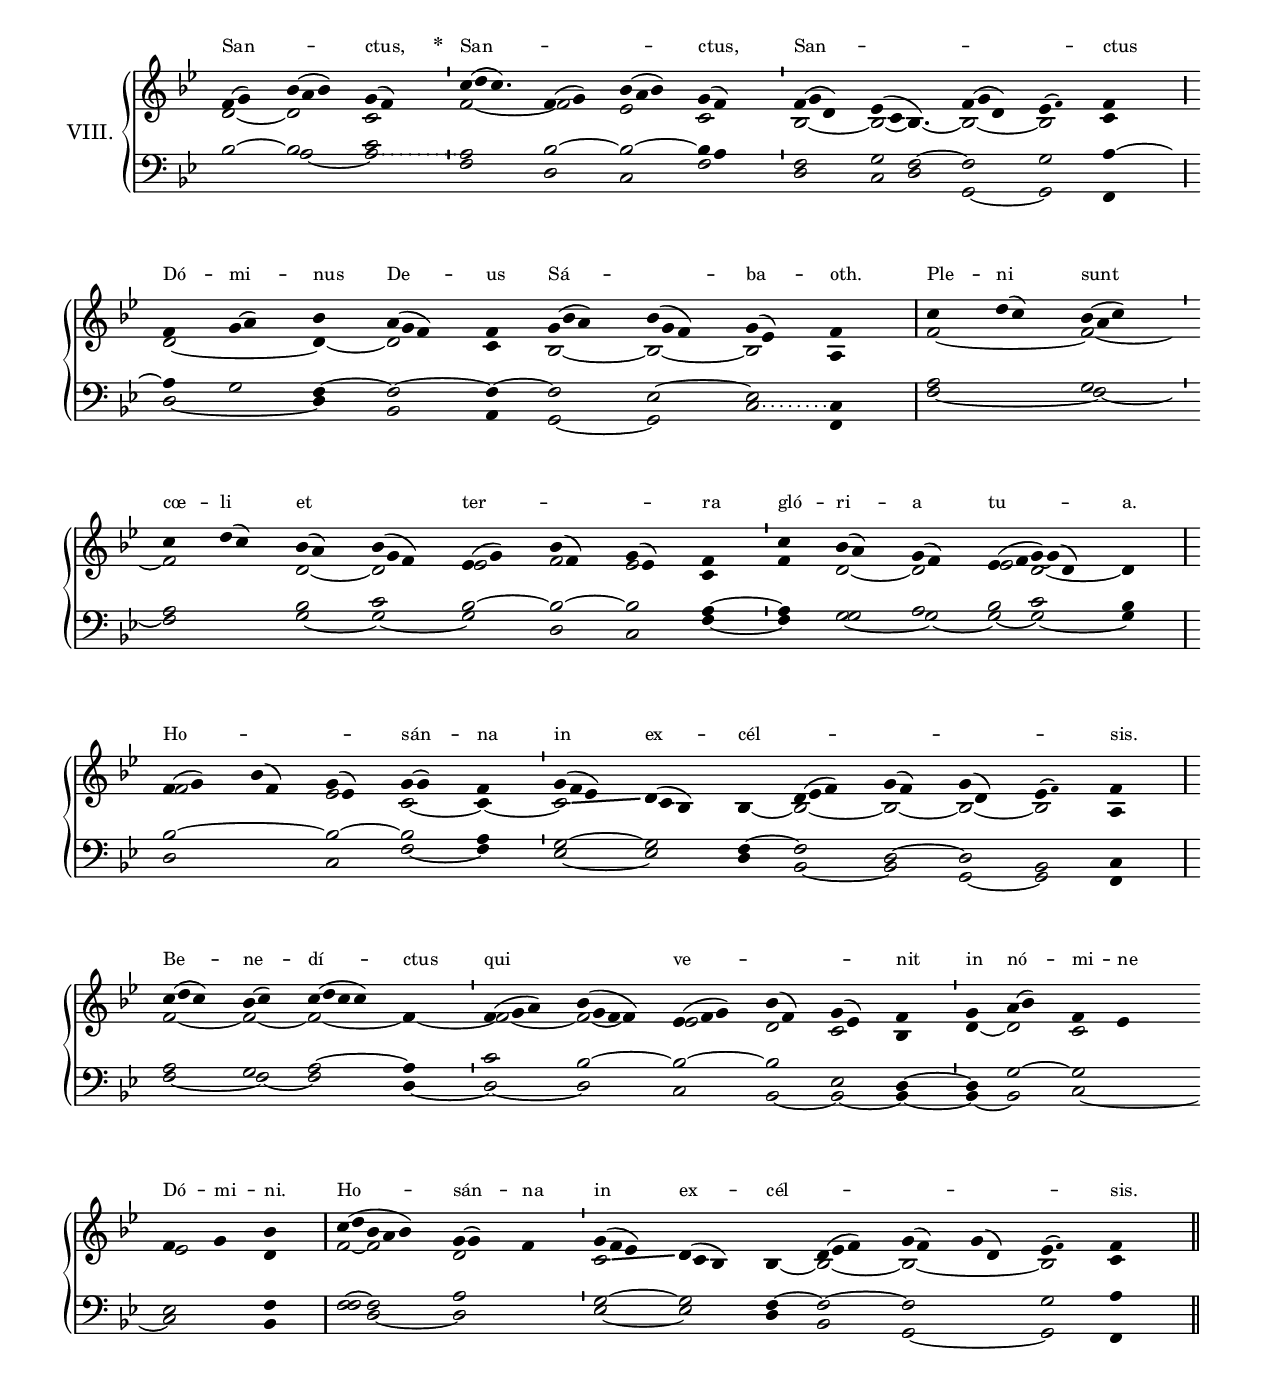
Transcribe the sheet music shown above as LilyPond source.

\version "2.18"
\include "gregorian.ly"
\include "noh2.ily"

%Page reference: page v.45
%(volume.page)

global = {
 \key f \mixolydian
 \cadenzaOn 
 \override Glissando #'thickness = #2.0
}

chantText = \lyricmode {
San -- _ ctus, 
\set stanza = " * " San -- _ _ ctus, San -- _ _ _ ctus 
Dó -- mi -- nus De -- us Sá -- _ ba -- oth. 
Ple -- ni sunt cœ -- li et _ ter -- _ _ ra gló -- ri -- a tu -- a. 
Ho -- _ _ sán -- na in ex -- cél -- _ _ _ _ sis. 
Be -- ne -- dí -- ctus qui _ ve -- _ _ nit in nó -- mi -- ne Dó -- mi -- ni. 
Ho -- sán -- na in ex -- cél -- _ _ _ _ sis. }

chantMusic = {
\tieDown   f'4 ( g'4) bes'4 ( a'4 bes'4) g'4 ( f'4) \divisioMinima
 c''4 ( d''4 c''4.) f'4 ( g'4) bes'4 ( a'4 bes'4) g'4 ( f'4) \divisioMinima
 f'4 ( g'4 d'4) ees'4 ( c'4 bes4.) f'4 ( g'4 d'4) ees'4 ( \once \tweak #'font-size #-4 f' ) f'4 \divisioMaior
 \forceBreak
 f'4 g'4 ( a'4) bes'4 a'4 ( g'4 f'4) f'4 g'4 ( bes'4 a'4) bes'4 ( g'4 f'4) g'4 ( ees'4) f'4 \divisioMaxima
 c''4 d''4 ( c''4) bes'4 ( a'4 c''4) \divisioMinima
 \forceBreak
 c''4 d''4 ( c''4) bes'4 ( a'4) bes'4 ( g'4 f'4) ees'4 ( g'4) bes'4 ( f'4) g'4 ( ees'4) f'4 \divisioMinima
 c''4 bes'4 ( a'4) g'4 ( f'4) ees'4 ( f'4 g'4) ~ g'4 ( d'4) d'4 \divisioMaxima
 \forceBreak
 f'4 ( g'4) bes'4 ( f'4) g'4 ( ees'4) g'4 ( g'4) f'4 \divisioMinima
 g'4 ( f'4 ees'4) d'4 ( c'4 bes4) bes4 d'4 ( ees'4 f'4) g'4 ( f'4) g'4 ( d'4) ees'4 ( \once \tweak #'font-size #-4 f' ) f'4 \divisioMaxima
 \forceBreak
 c''4 ( d''4 c''4) bes'4 ( c''4) c''4 ( d''4 c''4 c''4) f'4 \divisioMinima
 f'4 ( g'4 a'4) bes'4 ( g'4 f'4 f'4) ees'4 ( f'4 g'4) bes'4 ( f'4) g'4 ( ees'4) f'4 \divisioMinima
 g'4 a'4 ( bes'4) f'4 ees'4 \forceBreak
 f'4 g'4 bes'4 \divisioMaxima
 c''4 ( d''4 bes'4 a'4 bes'4) g'4 ( g'4) f'4 \divisioMinima
 g'4 ( f'4 ees'4) d'4 ( c'4 bes4) bes4 d'4 ( ees'4 f'4) g'4 ( f'4) g'4 ( d'4) ees'4 ( \once \tweak #'font-size #-4 f' ) f'4 \finalis

}

altoMusic = {
d'2 ~ d'2*3/2 c'2 \divisioMinima
f'2*7/4 ~ f'2 ees'2*3/2 c'2 \divisioMinima
bes2*3/2 ~ bes2 ~ bes4. ~ bes2*3/2 ~ bes2 c'4 \divisioMaior
d'2*3/2 ~ d'4 ~ d'2*3/2 c'4 bes2*3/2 ~ bes2*3/2 ~ bes2 a4 \divisioMaxima
f'2*3/2 ~ f'2*3/2 ~ \divisioMinima
f'2*3/2 d'2 ~ d'2*3/2 ees'2 f'2 ees'2 c'4 \divisioMinima
f'4 d'2 ~ d'2 ees'2 d'2*3/2 ~ d'4 \divisioMaxima
f'2*4/2 ees'2 c'2 ~ c'4 ~ \divisioMinima
c'2*3/2 -\tweak Glissando.Y-offset #-0.8 \glissando d'4 r2*2/2 bes4 ~ bes2*3/2 ~ bes2 ~ bes2 ~ bes2 a4 \divisioMaxima
f'2*3/2 ~ f'2 ~ f'2*4/2 ~ f'4 ~ \divisioMinima
f'2*3/2 ~ f'2*3/2 ~ f'4 ees'2*3/2 d'2 c'2 bes4 \divisioMinima
d'4 ~ d'2 c'2 ees'2 d'4 \divisioMaxima
f'2 ~ f'2*3/2 d'2*3/2 \divisioMinima
c'2*3/2 -\tweak Glissando.Y-offset #-0.8 \glissando d'4 r2*2/2 bes4 ~ bes2*3/2 ~ bes2*4/2 ~ bes2 c'4 \finalis
}

tenorMusic = {
bes2 ~ bes2*3/2 c'2 \divisioMinima
a2*7/4 bes2 ~ bes2*3/2 ~ bes4 a4 \divisioMinima
f2*3/2 g2 f2*3/4 ~ f2*3/2 g2 a4 ~ \divisioMaior
a4 g2 f4 ~ f2*3/2 ~ f4 ~ f2*3/2 ees2*3/2 ~ ees2 c4 \divisioMaxima
a2*3/2 g2*3/2 \divisioMinima
a2*3/2 bes2 c'2*3/2 bes2 ~ bes2 ~ bes2 a4 ~ \divisioMinima
a4 \shiftRight g2 a2 bes2 c'2*3/2 bes4 \divisioMaxima
bes2*4/2 ~ bes2 ~ bes2 a4 \divisioMinima
g2*3/2 ~ g2*3/2 f4 ~ f2*3/2 d2 ~ d2 bes,2 c4 \divisioMaxima
a2*3/2 g2 a2*4/2 ~ a4 \divisioMinima
c'2*3/2 bes2*4/2 ~ bes2*3/2 ~ bes2 ees2 d4 ~ \divisioMinima
d4 g2 ~ g2 ees2 f4 \divisioMaxima
f2 ~ f2*3/2 a2*3/2 \divisioMinima
g2*3/2 ~ g2*3/2 f4 ~ f2*3/2 ~ f2*4/2 g2 a4 \finalis
}

bassMusic = {
r2 a2*3/2 ~ a2 \divisioMinima
f2*7/4 d2 c2*3/2 f2 \divisioMinima
d2*3/2 c2 d2*3/4 g,2*3/2 ~ g,2 f,4 \divisioMaior
d2*3/2 ~ d4 bes,2*3/2 a,4 g,2*3/2 ~ g,2*3/2 c2 f,4 \divisioMaxima
f2*3/2 ~ f2*3/2 ~ \divisioMinima
f2*3/2 g2 ~ g2*3/2 ~ g2 d2 c2 f4 ~ \divisioMinima
f4 g2 ~ g2 ~ g2 ~ g2*3/2 ~ g4 \divisioMaxima
d2*4/2 c2 f2 ~ f4 \divisioMinima
ees2*3/2 ~ ees2*3/2 d4 bes,2*3/2 ~ bes,2 g,2 ~ g,2 f,4 \divisioMaxima
f2*3/2 ~ f2 ~ f2*4/2 d4 ~ \divisioMinima
d2*3/2 ~ d2*4/2 c2*3/2 bes,2 ~ bes,2 ~ bes,4 ~ \divisioMinima
bes,4 ~ bes,2 c2 ~ c2 bes,4 \divisioMaxima
\shiftRight f2 d2*3/2 ~ d2*3/2 \divisioMinima
ees2*3/2 ~ ees2*3/2 d4 bes,2*3/2 g,2*4/2 ~ g,2 f,4 \finalis
}

voiceLines = {
\voiceLineStyle


s2*5/2
\allowVoiceLineBreak
\offsetVoiceLineY
\voiceLine "down" "down" a2*2/2 a2*1/2


s2*36/2
\allowVoiceLineBreak
\voiceLine "down" "down" c2*2/2 c2*1/2


}

\score{
  <<
    \new Lyrics
    \new GrandStaff <<
      \set GrandStaff.autoBeaming = ##f
      \set GrandStaff.instrumentName = \markup \center-column {
        "VIII."
      }
      \new Staff = up <<
        \new Voice = "chant" {
          \voiceOne \global \chantMusic
        }
        \new Voice {
          \voiceTwo \global \altoMusic
        }
      >>

      \new Staff = down <<
        \clef bass
        \new Voice {
          \voiceOne \global \tenorMusic
        }
        \new Voice {
          \voiceTwo \global \bassMusic
        }
	\new Voice {
        \voiceThree \global \voiceLines
        }
      >>
    >>
    \context Lyrics {
      \lyricsto chant {
      \chantText
    }
    }
  >>
  \layout{
  }
  
}
